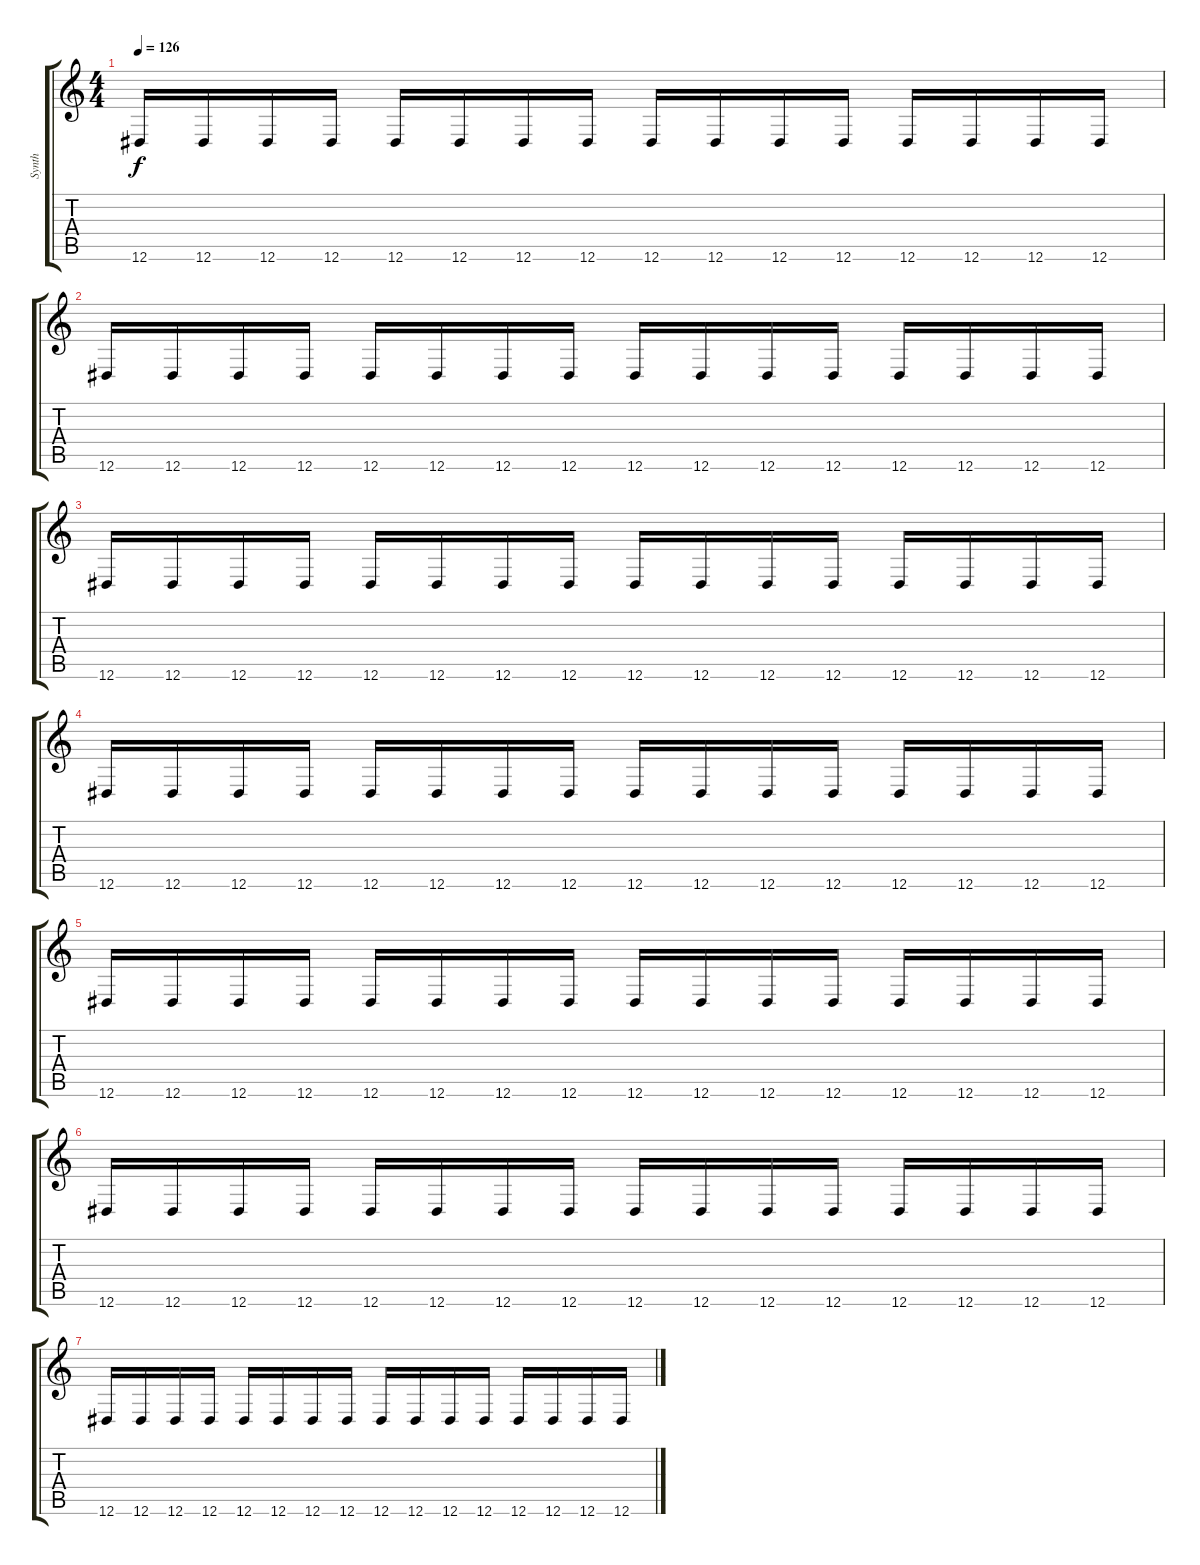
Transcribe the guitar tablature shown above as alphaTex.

\track ("Synth" "Synth") {instrument pad3polysynth}
\staff {score tabs}
\tuning (Eb4 Bb3 Gb3 Db3 Ab2 Eb2) {hide}
\ts (4 4)
\tempo 126
\clef g2
\ks c
12.6.16{dy f} 12.6.16 12.6.16 12.6.16 12.6.16 12.6.16 12.6.16 12.6.16 12.6.16 12.6.16 12.6.16 12.6.16 12.6.16 12.6.16 12.6.16 12.6.16 |
12.6.16 12.6.16 12.6.16 12.6.16 12.6.16 12.6.16 12.6.16 12.6.16 12.6.16 12.6.16 12.6.16 12.6.16 12.6.16 12.6.16 12.6.16 12.6.16 |
12.6.16 12.6.16 12.6.16 12.6.16 12.6.16 12.6.16 12.6.16 12.6.16 12.6.16 12.6.16 12.6.16 12.6.16 12.6.16 12.6.16 12.6.16 12.6.16 |
12.6.16 12.6.16 12.6.16 12.6.16 12.6.16 12.6.16 12.6.16 12.6.16 12.6.16 12.6.16 12.6.16 12.6.16 12.6.16 12.6.16 12.6.16 12.6.16 |
12.6.16 12.6.16 12.6.16 12.6.16 12.6.16 12.6.16 12.6.16 12.6.16 12.6.16 12.6.16 12.6.16 12.6.16 12.6.16 12.6.16 12.6.16 12.6.16 |
12.6.16 12.6.16 12.6.16 12.6.16 12.6.16 12.6.16 12.6.16 12.6.16 12.6.16 12.6.16 12.6.16 12.6.16 12.6.16 12.6.16 12.6.16 12.6.16 |
12.6.16 12.6.16 12.6.16 12.6.16 12.6.16 12.6.16 12.6.16 12.6.16 12.6.16 12.6.16 12.6.16 12.6.16 12.6.16 12.6.16 12.6.16 12.6.16
